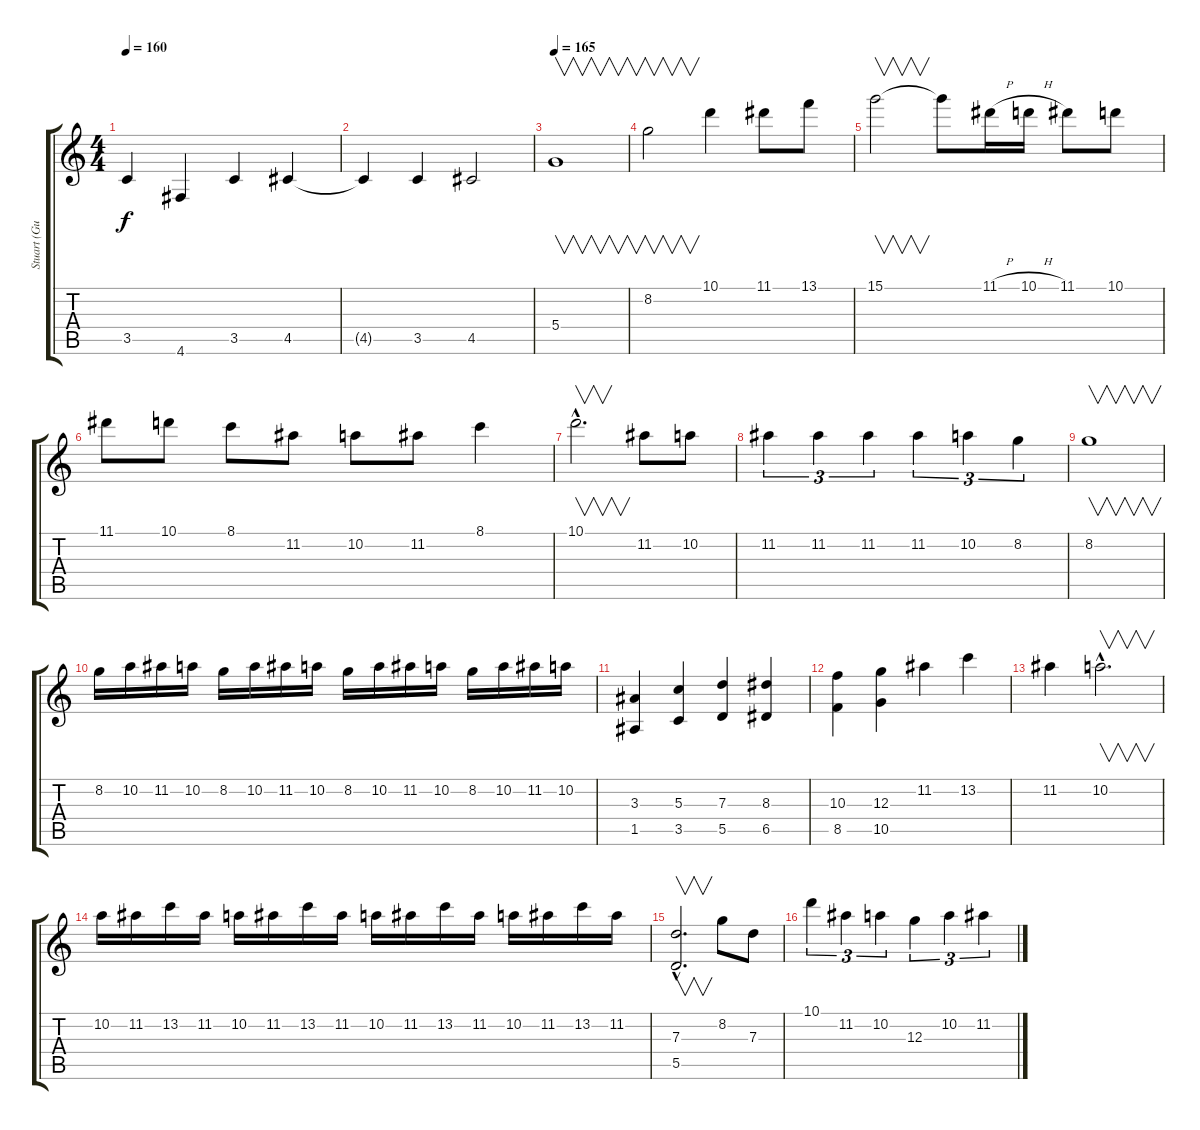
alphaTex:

\track ("Stuart (Guitar)" "Stuart (Gu") {instrument overdrivenguitar}
\staff {score tabs}
\tuning (E4 B3 G3 D3 A2 D2) {hide}
\ts (4 4)
\tempo 160
\clef g2
\ks c
3.5.4{dy f} 4.6.4 3.5.4 4.5.4 |
4.5{t}.4 3.5.4 4.5.2 |
\tempo 165
5.4.1{v} |
8.2.2{v} 10.1.4 11.1.8 13.1.8 |
15.1.2{v} 15.1{t}.8 11.1{h}.16 10.1{h}.16 11.1.8 10.1.8 |
11.1.8 10.1.8 8.1.8 11.2.8 10.2.8 11.2.8 8.1.4 |
10.1{hac}.2{v d} 11.2.8 10.2.8 |
11.2.4{tu (3 2)} 11.2.4{tu (3 2)} 11.2.4{tu (3 2)} 11.2.4{tu (3 2)} 10.2.4{tu (3 2)} 8.2.4{tu (3 2)} |
8.2.1{v} |
8.2.16 10.2.16 11.2.16 10.2.16 8.2.16 10.2.16 11.2.16 10.2.16 8.2.16 10.2.16 11.2.16 10.2.16 8.2.16 10.2.16 11.2.16 10.2.16 |
(3.3 1.5).4 (5.3 3.5).4 (7.3 5.5).4 (8.3 6.5).4 |
(10.3 8.5).4 (12.3 10.5).4 11.2.4 13.2.4 |
11.2.4 10.2{hac}.2{v d} |
10.2.16 11.2.16 13.2.16 11.2.16 10.2.16 11.2.16 13.2.16 11.2.16 10.2.16 11.2.16 13.2.16 11.2.16 10.2.16 11.2.16 13.2.16 11.2.16 |
(7.3{hac} 5.5{hac}).2{v d} 8.2.8 7.3.8 |
10.1.4{tu (3 2)} 11.2.4{tu (3 2)} 10.2.4{tu (3 2)} 12.3.4{tu (3 2)} 10.2.4{tu (3 2)} 11.2.4{tu (3 2)}
